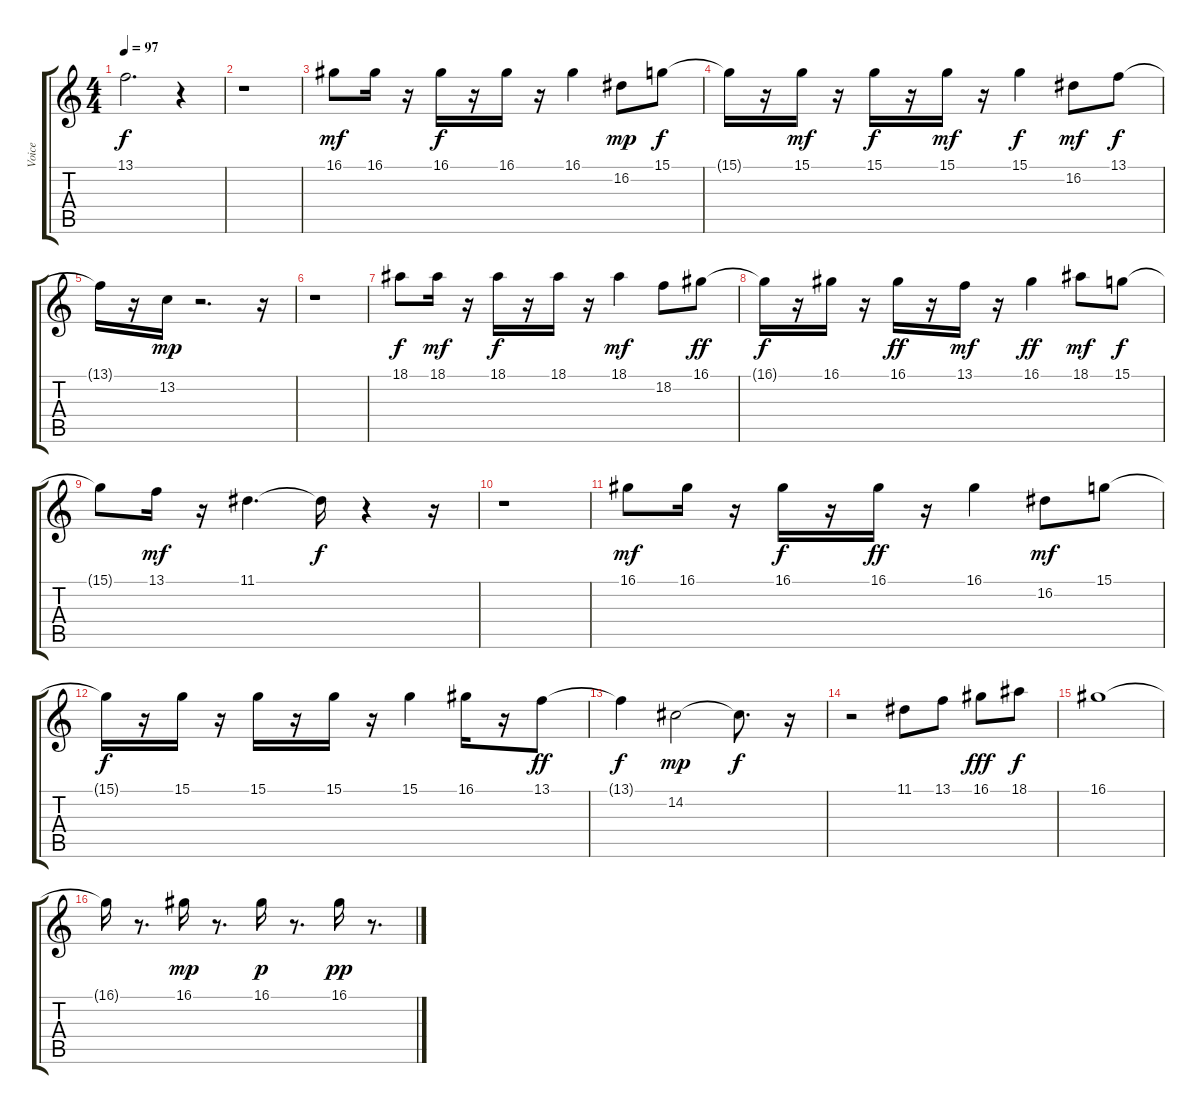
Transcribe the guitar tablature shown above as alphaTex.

\track ("Voice" "Voice") {instrument flute}
\staff {score tabs}
\tuning (E4 B3 G3 D3 A2 E2) {hide}
\ts (4 4)
\tempo 97
\clef g2
\ks c
13.1{t}.2{d dy f} r.4 |
r.1 |
16.1.8{dy mf} 16.1.16 r.16 16.1.16{dy f} r.16 16.1.16 r.16 16.1.4 16.2.8{dy mp} 15.1.8{dy f} |
15.1{t}.16 r.16 15.1.16{dy mf} r.16 15.1.16{dy f} r.16 15.1.16{dy mf} r.16 15.1.4{dy f} 16.2.8{dy mf} 13.1.8{dy f} |
13.1{t}.16 r.16 13.2.16{dy mp} r.2{d} r.16 |
r.1 |
18.1.8{dy f} 18.1.16{dy mf} r.16 18.1.16{dy f} r.16 18.1.16 r.16 18.1.4{dy mf} 18.2.8 16.1.8{dy ff} |
16.1{t}.16{dy f} r.16 16.1.16 r.16 16.1.16{dy ff} r.16 13.1.16{dy mf} r.16 16.1.4{dy ff} 18.1.8{dy mf} 15.1.8{dy f} |
15.1{t}.8 13.1.16{dy mf} r.16 11.1.4{d} 11.1{t}.16{dy f} r.4 r.16 |
r.1 |
16.1.8{dy mf} 16.1.16 r.16 16.1.16{dy f} r.16 16.1.16{dy ff} r.16 16.1.4 16.2.8{dy mf} 15.1.8 |
15.1{t}.16{dy f} r.16 15.1.16 r.16 15.1.16 r.16 15.1.16 r.16 15.1.4 16.1.16 r.16 13.1.8{dy ff} |
13.1{t}.4{dy f} 14.2.2{dy mp} 14.2{t}.8{d dy f} r.16 |
r.2 11.1.8 13.1.8 16.1.8{dy fff} 18.1.8{dy f} |
16.1.1 |
16.1{t}.16 r.8{d} 16.1.16{dy mp} r.8{d} 16.1.16{dy p} r.8{d} 16.1.16{dy pp} r.8{d}
